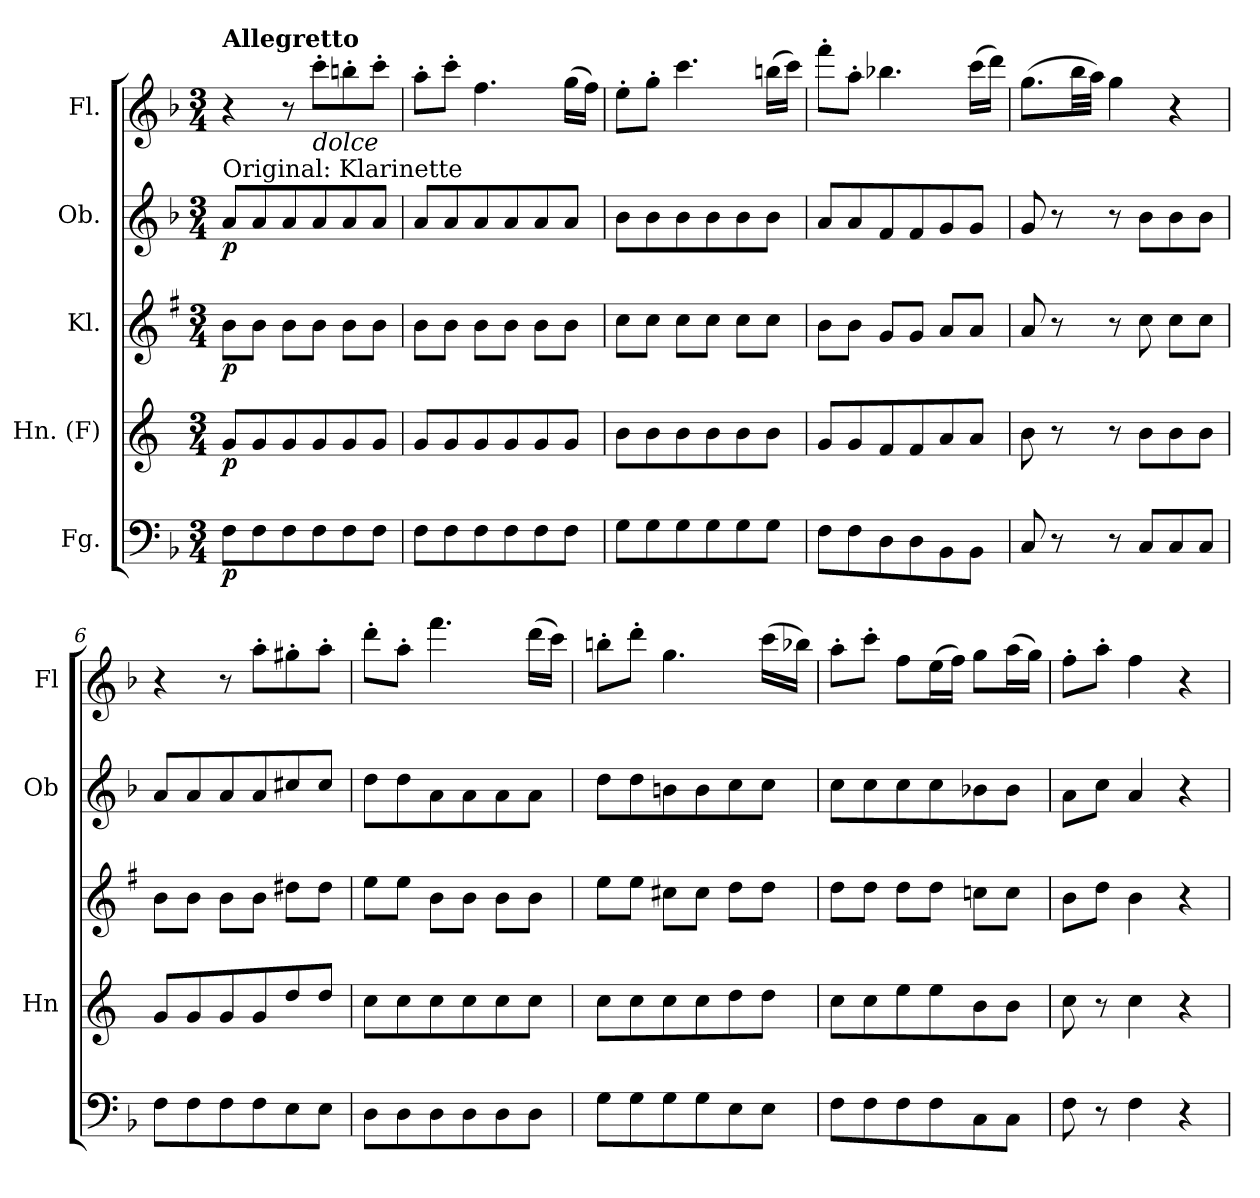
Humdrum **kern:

**kern	**dynam	**kern	**dynam	**kern	**dynam	**kern	**dynam	**kern
*part5	*part5	*part4	*part4	*part3	*part3	*part2	*part2	*part1
*staff5	*staff5	*staff4	*staff4	*staff3	*staff3	*staff2	*staff2	*staff1
*I"Fg.	*	*I"Hn. (F)	*	*I"Kl.	*	*I"Ob.	*	*I"Fl.
*	*	*I'Hn	*	*	*	*I'Ob	*	*I'Fl
*clefF4	*	*clefG2	*	*clefG2	*	*clefG2	*	*clefG2
*	*	*ITrd4c7	*	*ITrd1c2	*	*	*	*
*k[b-]	*	*k[b-]	*	*k[b-]	*	*k[b-]	*	*k[b-]
*F:	*	*	*	*F:	*	*F:	*	*F:
*M3/4	*	*M3/4	*	*M3/4	*	*M3/4	*	*M3/4
=1	=1	=1	=1	=1	=1	=1	=1	=1
!	!	!	!	!	!	!	!	!LO:TX:a:B:t=Allegretto
!	!	!	!	!	!	!LO:TX:a:t=Original&colon; Klarinette	!	!
!	!LO:DY:b	!	!LO:DY:b	!	!LO:DY:b	!	!LO:DY:b	!
8F\L	p	8c/L	p	8a\L	p	8a/L	p	4r
8F\	.	8c/	.	8a\J	.	8a/	.	.
8F\	.	8c/	.	8a\L	.	8a/	.	8r
!	!	!	!	!	!	!	!	!LO:TX:b:i:t=dolce
8F\	.	8c/	.	8a\J	.	8a/	.	8ccc'\L
8F\	.	8c/	.	8a\L	.	8a/	.	8bbn'\
8F\J	.	8c/J	.	8a\J	.	8a/J	.	8ccc'\J
=2	=2	=2	=2	=2	=2	=2	=2	=2
8F\L	.	8c/L	.	8a\L	.	8a/L	.	8aa'\L
8F\	.	8c/	.	8a\J	.	8a/	.	8ccc'\J
8F\	.	8c/	.	8a\L	.	8a/	.	4.ff\
8F\	.	8c/	.	8a\J	.	8a/	.	.
8F\	.	8c/	.	8a\L	.	8a/	.	.
8F\J	.	8c/J	.	8a\J	.	8a/J	.	(>16gg\LL
.	.	.	.	.	.	.	.	16ff\JJ)
=3	=3	=3	=3	=3	=3	=3	=3	=3
8G\L	.	8e\L	.	8b-\L	.	8b-\L	.	8ee'\L
8G\	.	8e\	.	8b-\J	.	8b-\	.	8gg'\J
8G\	.	8e\	.	8b-\L	.	8b-\	.	4.ccc\
8G\	.	8e\	.	8b-\J	.	8b-\	.	.
8G\	.	8e\	.	8b-\L	.	8b-\	.	.
8G\J	.	8e\J	.	8b-\J	.	8b-\J	.	(>16bbn\LL
.	.	.	.	.	.	.	.	16ccc\JJ)
=4	=4	=4	=4	=4	=4	=4	=4	=4
8F\L	.	8c/L	.	8a\L	.	8a/L	.	8fff'\L
8F\	.	8c/	.	8a\J	.	8a/	.	8aa'\J
8D\	.	8B-/	.	8f/L	.	8f/	.	4.bb-X\
8D\	.	8B-/	.	8f/J	.	8f/	.	.
8BB-\	.	8d/	.	8g/L	.	8g/	.	.
8BB-\J	.	8d/J	.	8g/J	.	8g/J	.	(>16ccc\LL
.	.	.	.	.	.	.	.	16ddd\JJ)
=5	=5	=5	=5	=5	=5	=5	=5	=5
8C/	.	8e\	.	8g/	.	8g/	.	(>8.gg\L
8r	.	8r	.	8r	.	8r	.	.
.	.	.	.	.	.	.	.	32bb-\LL
.	.	.	.	.	.	.	.	32aa\JJJ)
8r	.	8r	.	8r	.	8r	.	4gg\
8C/L	.	8e\L	.	8b-\	.	8b-\L	.	.
8C/	.	8e\	.	8b-\L	.	8b-\	.	4r
8C/J	.	8e\J	.	8b-\J	.	8b-\J	.	.
=6	=6	=6	=6	=6	=6	=6	=6	=6
8F\L	.	8c/L	.	8a\L	.	8a/L	.	4r
8F\	.	8c/	.	8a\J	.	8a/	.	.
8F\	.	8c/	.	8a\L	.	8a/	.	8r
8F\	.	8c/	.	8a\J	.	8a/	.	8aa'\L
8E\	.	8g/	.	8cc#X\L	.	8cc#X/	.	8gg#X'\
8E\J	.	8g/J	.	8cc#\J	.	8cc#/J	.	8aa'\J
=7	=7	=7	=7	=7	=7	=7	=7	=7
8D\L	.	8f\L	.	8dd\L	.	8dd\L	.	8ddd'\L
8D\	.	8f\	.	8dd\J	.	8dd\	.	8aa'\J
8D\	.	8f\	.	8a\L	.	8a\	.	4.fff\
8D\	.	8f\	.	8a\J	.	8a\	.	.
8D\	.	8f\	.	8a\L	.	8a\	.	.
8D\J	.	8f\J	.	8a\J	.	8a\J	.	(>16ddd\LL
.	.	.	.	.	.	.	.	16ccc\JJ)
=8	=8	=8	=8	=8	=8	=8	=8	=8
8G\L	.	8f\L	.	8dd\L	.	8dd\L	.	8bbn'\L
8G\	.	8f\	.	8dd\J	.	8dd\	.	8ddd'\J
8G\	.	8f\	.	8bn\L	.	8bn\	.	4.gg\
8G\	.	8f\	.	8b\J	.	8b\	.	.
8E\	.	8g\	.	8cc\L	.	8cc\	.	.
8E\J	.	8g\J	.	8cc\J	.	8cc\J	.	(>16ccc\LL
.	.	.	.	.	.	.	.	16bb-X\JJ)
!!LO:LB:g=z
=9	=9	=9	=9	=9	=9	=9	=9	=9
8F\L	.	8f\L	.	8cc\L	.	8cc\L	.	8aa'\L
8F\	.	8f\	.	8cc\J	.	8cc\	.	8ccc'\J
8F\	.	8a\	.	8cc\L	.	8cc\	.	8ff\L
8F\	.	8a\	.	8cc\J	.	8cc\	.	(>16ee\L
.	.	.	.	.	.	.	.	16ff\JJ)
8C\	.	8e\	.	8b-X\L	.	8b-X\	.	8gg\L
8C\J	.	8e\J	.	8b-\J	.	8b-\J	.	(>16aa\L
.	.	.	.	.	.	.	.	16gg\JJ)
=10	=10	=10	=10	=10	=10	=10	=10	=10
8F\	.	8f\	.	8a\L	.	8a\L	.	8ff'\L
8r	.	8r	.	8cc\J	.	8cc\J	.	8aa'\J
4F\	.	4f\	.	4a\	.	4a/	.	4ff\
4r	.	4r	.	4r	.	4r	.	4r
=	=	=	=	=	=	=	=	=
*-	*-	*-	*-	*-	*-	*-	*-	*-
